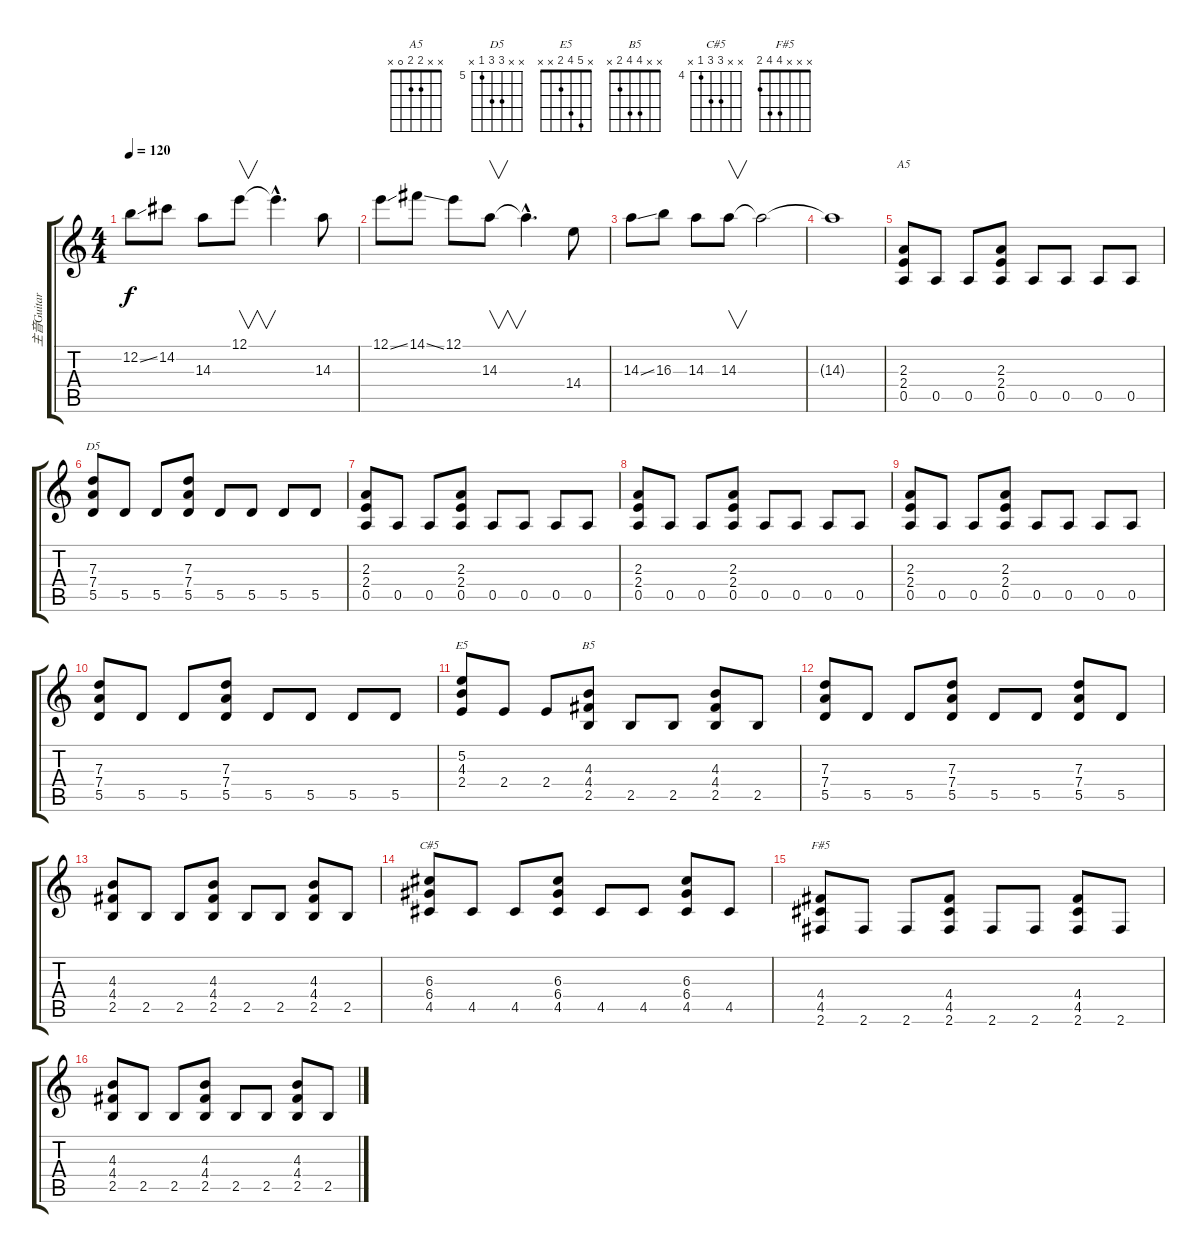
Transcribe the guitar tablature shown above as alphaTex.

\track ("主音Guitar" "主音Guitar") {instrument overdrivenguitar}
\staff {score tabs}
\tuning (E4 B3 G3 D3 A2 E2) {hide}
\chord ("A5" x x 2 2 0 x)
\chord ("D5" x x 7 7 5 x) {firstfret 5}
\chord ("E5" x 5 4 2 x x)
\chord ("B5" x x 4 4 2 x)
\chord ("C#5" x x 6 6 4 x) {firstfret 4}
\chord ("F#5" x x x 4 4 2)
\ts (4 4)
\tempo 120
\clef g2
\ks c
12.2{ss}.8{dy f} 14.2.8 14.3.8 12.1.8{v} 12.1{hac t}.4{d} 14.3.8 |
12.1{ss}.8 14.1{ss}.8 12.1.8 14.3.8{v} 14.3{hac t}.4{d} 14.4.8 |
14.3{ss}.8 16.3.8 14.3.8 14.3.8{v} 14.3{t}.2 |
14.3{t}.1 |
(2.3 2.4 0.5).8{ch "A5"} 0.5.8 0.5.8 (2.3 2.4 0.5).8 0.5.8 0.5.8 0.5.8 0.5.8 |
(7.3 7.4 5.5).8{ch "D5"} 5.5.8 5.5.8 (7.3 7.4 5.5).8 5.5.8 5.5.8 5.5.8 5.5.8 |
(2.3 2.4 0.5).8 0.5.8 0.5.8 (2.3 2.4 0.5).8 0.5.8 0.5.8 0.5.8 0.5.8 |
(2.3 2.4 0.5).8 0.5.8 0.5.8 (2.3 2.4 0.5).8 0.5.8 0.5.8 0.5.8 0.5.8 |
(2.3 2.4 0.5).8 0.5.8 0.5.8 (2.3 2.4 0.5).8 0.5.8 0.5.8 0.5.8 0.5.8 |
(7.3 7.4 5.5).8 5.5.8 5.5.8 (7.3 7.4 5.5).8 5.5.8 5.5.8 5.5.8 5.5.8 |
(5.2 4.3 2.4).8{ch "E5"} 2.4.8 2.4.8 (4.3 4.4 2.5).8{ch "B5"} 2.5.8 2.5.8 (4.3 4.4 2.5).8 2.5.8 |
(7.3 7.4 5.5).8 5.5.8 5.5.8 (7.3 7.4 5.5).8 5.5.8 5.5.8 (7.3 7.4 5.5).8 5.5.8 |
(4.3 4.4 2.5).8 2.5.8 2.5.8 (4.3 4.4 2.5).8 2.5.8 2.5.8 (4.3 4.4 2.5).8 2.5.8 |
(6.3 6.4 4.5).8{ch "C#5"} 4.5.8 4.5.8 (6.3 6.4 4.5).8 4.5.8 4.5.8 (6.3 6.4 4.5).8 4.5.8 |
(4.4 4.5 2.6).8{ch "F#5"} 2.6.8 2.6.8 (4.4 4.5 2.6).8 2.6.8 2.6.8 (4.4 4.5 2.6).8 2.6.8 |
(4.3 4.4 2.5).8 2.5.8 2.5.8 (4.3 4.4 2.5).8 2.5.8 2.5.8 (4.3 4.4 2.5).8 2.5.8
